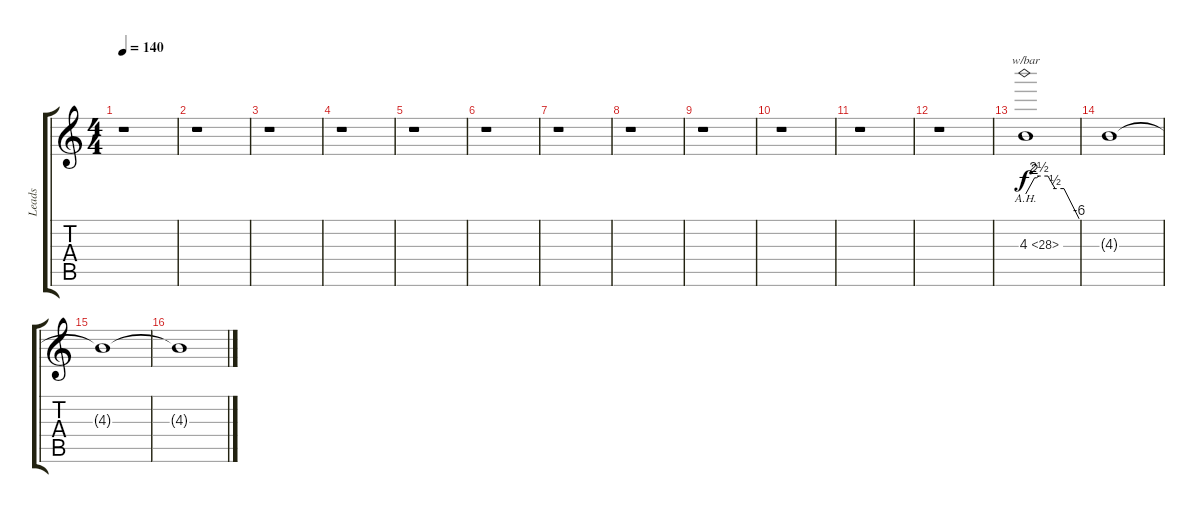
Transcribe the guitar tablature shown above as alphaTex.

\track ("Leads" "Leads") {instrument distortionguitar}
\staff {score tabs}
\tuning (E4 B3 G3 D3 A2 E2) {hide}
\ts (4 4)
\tempo 140
\clef g2
\ks c
r.1{dy f} |
r.1 |
r.1 |
r.1 |
r.1 |
r.1 |
r.1 |
r.1 |
r.1 |
r.1 |
r.1 |
r.1 |
4.3{ah 24}.1{tbe (custom default 0 0 10 8 12 8 15 10 25 10 33 2 43 2 60 -24)} |
4.3{t}.1 |
4.3{t}.1 |
4.3{t}.1
